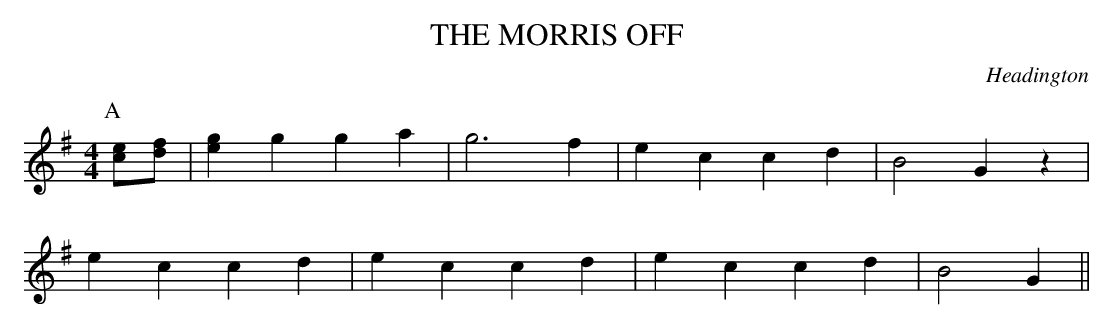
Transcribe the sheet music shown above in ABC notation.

X:1
T: THE MORRIS OFF
O: Headington
M: 4/4
L: 1/8
K: G
P: A
[ec][fd] |\
  [g2e2]g2 g2a2 | g6     f2 | e2c2 c2d2 | B4 G2z2 |
  e2c2     c2d2 | e2c2 c2d2 | e2c2 c2d2 | B4 G2  ||
